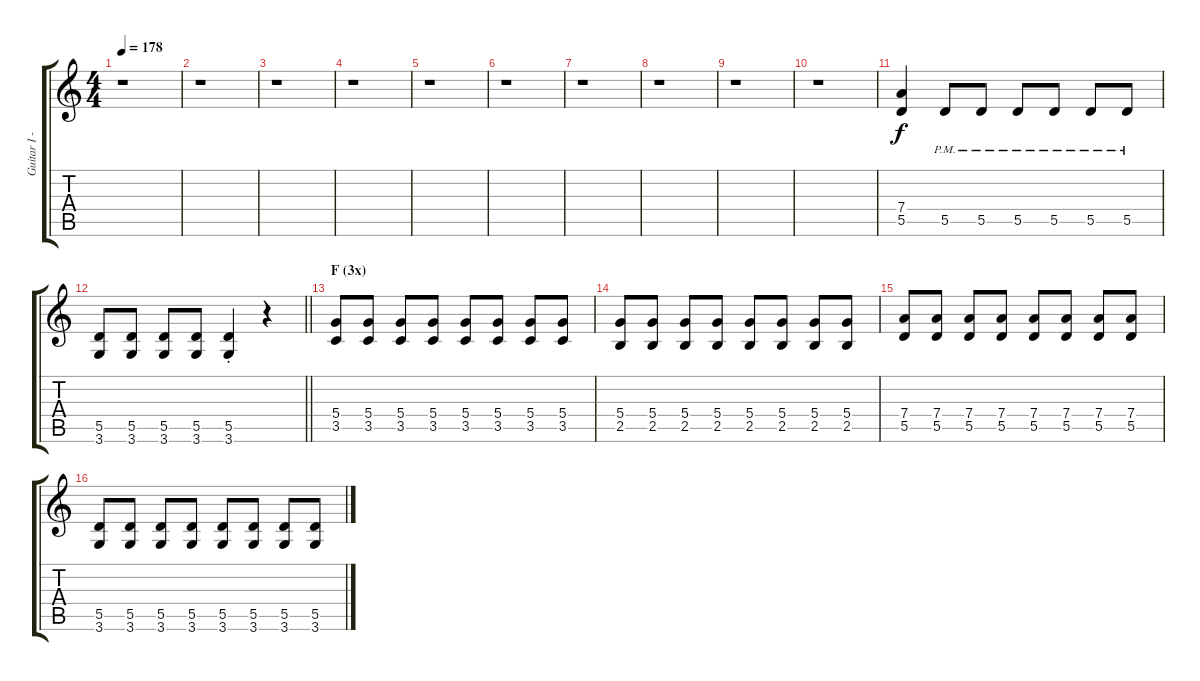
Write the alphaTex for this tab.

\track ("Guitar I - Gotoh" "Guitar I -") {instrument distortionguitar}
\staff {score tabs}
\tuning (E4 B3 G3 D3 A2 E2) {hide}
\ts (4 4)
\tempo 178
\clef g2
\ks c
r.1{dy f} |
r.1 |
r.1 |
r.1 |
r.1 |
r.1 |
r.1 |
r.1 |
r.1 |
r.1 |
(7.4 5.5).4 5.5{pm}.8 5.5{pm}.8 5.5{pm}.8 5.5{pm}.8 5.5{pm}.8 5.5{pm}.8 |
\barLineRight lightlight
(5.5 3.6).8 (5.5 3.6).8 (5.5 3.6).8 (5.5 3.6).8 (5.5{st} 3.6{st}).4 r.4 |
\section ("" "F (3x)")
(5.4 3.5).8 (5.4 3.5).8 (5.4 3.5).8 (5.4 3.5).8 (5.4 3.5).8 (5.4 3.5).8 (5.4 3.5).8 (5.4 3.5).8 |
(5.4 2.5).8 (5.4 2.5).8 (5.4 2.5).8 (5.4 2.5).8 (5.4 2.5).8 (5.4 2.5).8 (5.4 2.5).8 (5.4 2.5).8 |
(7.4 5.5).8 (7.4 5.5).8 (7.4 5.5).8 (7.4 5.5).8 (7.4 5.5).8 (7.4 5.5).8 (7.4 5.5).8 (7.4 5.5).8 |
(5.5 3.6).8 (5.5 3.6).8 (5.5 3.6).8 (5.5 3.6).8 (5.5 3.6).8 (5.5 3.6).8 (5.5 3.6).8 (5.5 3.6).8
